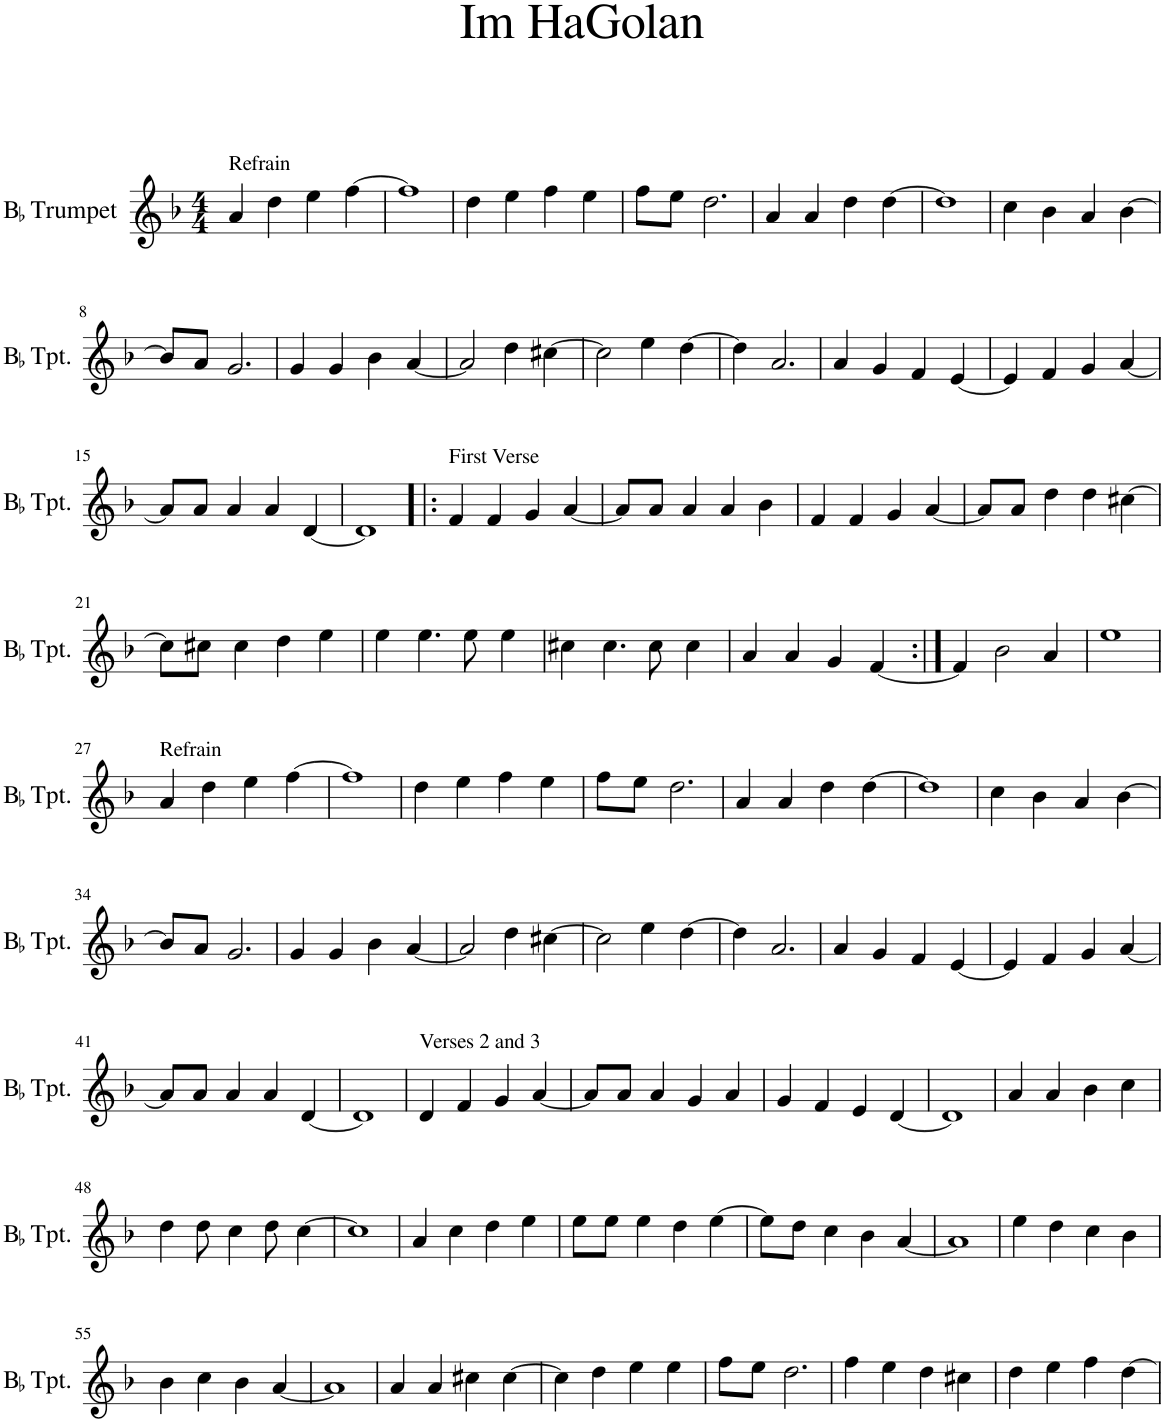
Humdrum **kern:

**kern
*part1
*staff1
*I"BaccidentalFlat Trumpet
*I'BaccidentalFlat Tpt.
*clefG2
*Trd1c2
*k[b-]
*M4/4
=1
!LO:TX:a:t=Refrain
4a/
4dd\
4ee\
[4ff\
=2
1ff]
=3
4dd\
4ee\
4ff\
4ee\
=4
8ff\L
8ee\J
2.dd\
=5
4a/
4a/
4dd\
[4dd\
=6
1dd]
=7
4cc\
4b-\
4a/
[4b-\
!!LO:LB:g=z
=8
8b-/L]
8a/J
2.g/
=9
4g/
4g/
4b-\
[4a/
=10
2a/]
4dd\
[4cc#X\
=11
2cc#\]
4ee\
[4dd\
=12
4dd\]
2.a/
=13
4a/
4g/
4f/
[4e/
=14
4e/]
4f/
4g/
[4a/
!!LO:LB:g=z
=15
8a/L]
8a/J
4a/
4a/
[4d/
=16
1d]
=17!|:
!LO:TX:a:t=First Verse
4f/
4f/
4g/
[4a/
=18
8a/L]
8a/J
4a/
4a/
4b-\
=19
4f/
4f/
4g/
[4a/
=20
8a/L]
8a/J
4dd\
4dd\
[4cc#X\
!!LO:LB:g=z
=21
8cc#\L]
8cc#X\J
4cc#\
4dd\
4ee\
=22
4ee\
4.ee\
8ee\
4ee\
=23
4cc#X\
4.cc#\
8cc#\
4cc#\
=24
4a/
4a/
4g/
[4f/
=25:|!
4f/]
2b-\
4a/
=26
1ee
!!LO:LB:g=z
=27
!LO:TX:a:t=Refrain
4a/
4dd\
4ee\
[4ff\
=28
1ff]
=29
4dd\
4ee\
4ff\
4ee\
=30
8ff\L
8ee\J
2.dd\
=31
4a/
4a/
4dd\
[4dd\
=32
1dd]
=33
4cc\
4b-\
4a/
[4b-\
!!LO:LB:g=z
=34
8b-/L]
8a/J
2.g/
=35
4g/
4g/
4b-\
[4a/
=36
2a/]
4dd\
[4cc#X\
=37
2cc#\]
4ee\
[4dd\
=38
4dd\]
2.a/
=39
4a/
4g/
4f/
[4e/
=40
4e/]
4f/
4g/
[4a/
!!LO:LB:g=z
=41
8a/L]
8a/J
4a/
4a/
[4d/
=42
1d]
=43
!LO:TX:a:t=Verses 2 and 3
4d/
4f/
4g/
[4a/
=44
8a/L]
8a/J
4a/
4g/
4a/
=45
4g/
4f/
4e/
[4d/
=46
1d]
=47
4a/
4a/
4b-\
4cc\
!!LO:LB:g=z
=48
4dd\
8dd\
4cc\
8dd\
[4cc\
=49
1cc]
=50
4a/
4cc\
4dd\
4ee\
=51
8ee\L
8ee\J
4ee\
4dd\
[4ee\
=52
8ee\L]
8dd\J
4cc\
4b-\
[4a/
=53
1a]
=54
4ee\
4dd\
4cc\
4b-\
!!LO:LB:g=z
=55
4b-\
4cc\
4b-\
[4a/
=56
1a]
=57
4a/
4a/
4cc#X\
[4cc#\
=58
4cc#\]
4dd\
4ee\
4ee\
=59
8ff\L
8ee\J
2.dd\
=60
4ff\
4ee\
4dd\
4cc#X\
=61
4dd\
4ee\
4ff\
[4dd\
=
*-
